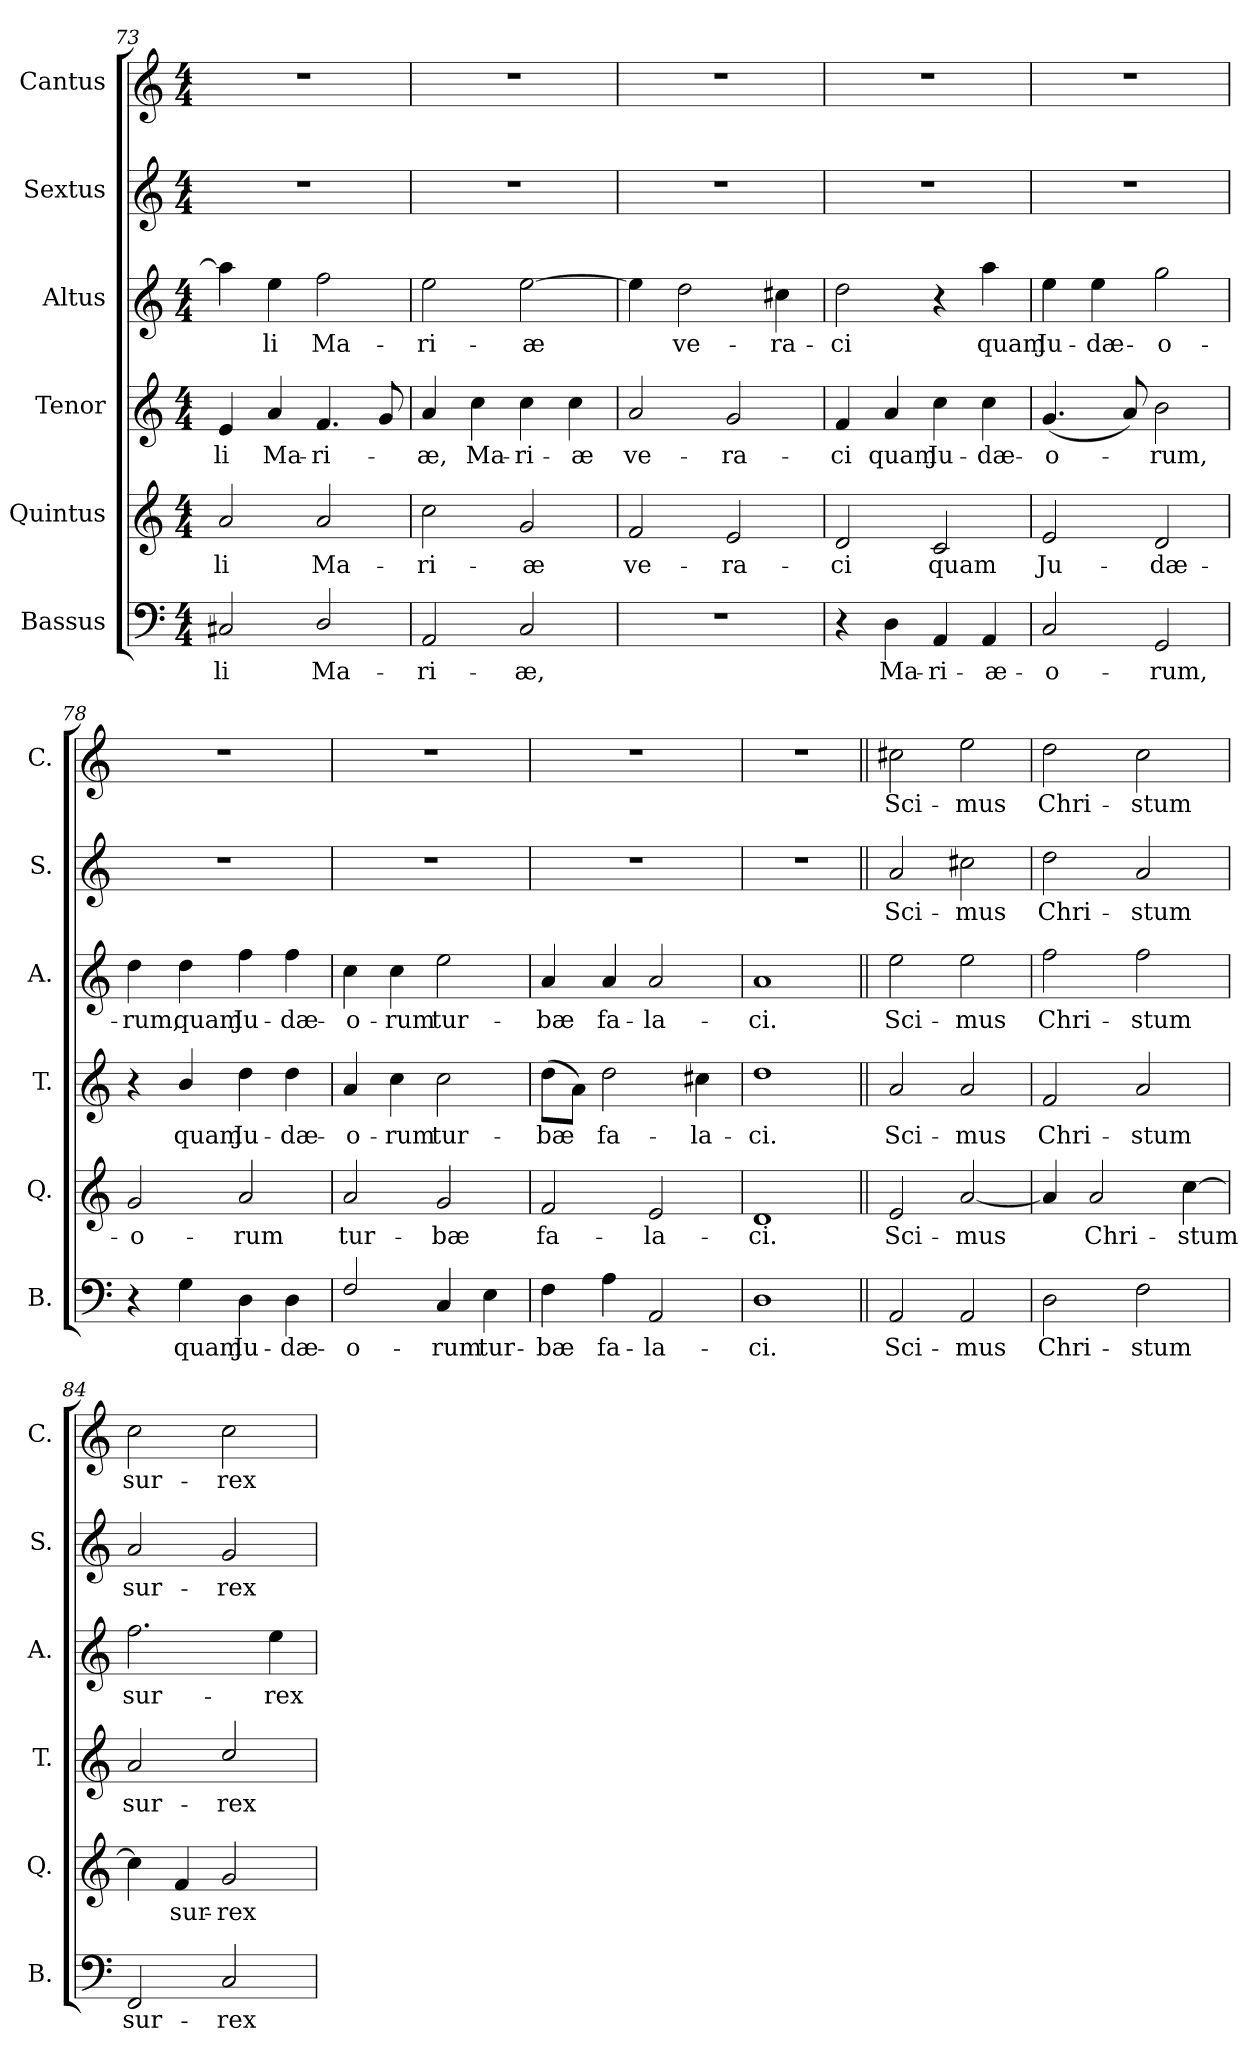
**kern	**text	**kern	**text	**kern	**text	**kern	**text	**kern	**text	**kern	**text
*part6	*part6	*part5	*part5	*part4	*part4	*part3	*part3	*part2	*part2	*part1	*part1
*staff6	*staff6	*staff5	*staff5	*staff4	*staff4	*staff3	*staff3	*staff2	*staff2	*staff1	*staff1
*I"Bassus	*	*I"Quintus	*	*I"Tenor	*	*I"Altus	*	*I"Sextus	*	*I"Cantus	*
*I'B.	*	*I'Q.	*	*I'T.	*	*I'A.	*	*I'S.	*	*I'C.	*
*clefF4	*	*clefG2	*	*clefG2	*	*clefG2	*	*clefG2	*	*clefG2	*
*	*	*ITrd7c12	*	*ITrd7c12	*	*ITrd7c12	*	*	*	*	*
*k[]	*	*k[]	*	*k[]	*	*k[]	*	*k[]	*	*k[]	*
*C:	*	*C:	*	*C:	*	*C:	*	*C:	*	*C:	*
*M4/4	*	*M4/4	*	*M4/4	*	*M4/4	*	*M4/4	*	*M4/4	*
=73	=73	=73	=73	=73	=73	=73	=73	=73	=73	=73	=73
!	!LO:LY:b	!	!LO:LY:b	!	!LO:LY:b	!	!	!	!	!	!
2C#X/	-li	2A/	-li	4E/	-li	4a\]	.	1r	.	1r	.
!	!	!	!	!	!LO:LY:b	!	!LO:LY:b	!	!	!	!
.	.	.	.	4A/	Ma-	4e\	-li	.	.	.	.
!	!LO:LY:b	!	!LO:LY:b	!	!LO:LY:b	!	!LO:LY:b	!	!	!	!
2D/	Ma-	2A/	Ma-	4.F/	-ri-	2f\	Ma-	.	.	.	.
.	.	.	.	8G/	.	.	.	.	.	.	.
=74	=74	=74	=74	=74	=74	=74	=74	=74	=74	=74	=74
!	!LO:LY:b	!	!LO:LY:b	!	!LO:LY:b	!	!LO:LY:b	!	!	!	!
2AA/	-ri-	2c\	-ri-	4A/	-æ,	2e\	-ri-	1r	.	1r	.
!	!	!	!	!	!LO:LY:b	!	!	!	!	!	!
.	.	.	.	4c\	Ma-	.	.	.	.	.	.
!	!LO:LY:b	!	!LO:LY:b	!	!LO:LY:b	!	!LO:LY:b	!	!	!	!
2C/	-æ,	2G/	-æ	4c\	-ri-	[>2e\	-æ	.	.	.	.
!	!	!	!	!	!LO:LY:b	!	!	!	!	!	!
.	.	.	.	4c\	-æ	.	.	.	.	.	.
=75	=75	=75	=75	=75	=75	=75	=75	=75	=75	=75	=75
!	!	!	!LO:LY:b	!	!LO:LY:b	!	!	!	!	!	!
1r	.	2F/	ve-	2A/	ve-	4e\]	.	1r	.	1r	.
!	!	!	!	!	!	!	!LO:LY:b	!	!	!	!
.	.	.	.	.	.	2d\	ve-	.	.	.	.
!	!	!	!LO:LY:b	!	!LO:LY:b	!	!	!	!	!	!
.	.	2E/	-ra-	2G/	-ra-	.	.	.	.	.	.
!	!	!	!	!	!	!	!LO:LY:b	!	!	!	!
.	.	.	.	.	.	4c#X\	-ra-	.	.	.	.
=76	=76	=76	=76	=76	=76	=76	=76	=76	=76	=76	=76
!	!	!	!LO:LY:b	!	!LO:LY:b	!	!LO:LY:b	!	!	!	!
4r	.	2D/	-ci	4F/	-ci	2d\	-ci	1r	.	1r	.
!	!LO:LY:b	!	!	!	!LO:LY:b	!	!	!	!	!	!
4D\	Ma-	.	.	4A/	quam	.	.	.	.	.	.
!	!LO:LY:b	!	!LO:LY:b	!	!LO:LY:b	!	!	!	!	!	!
4AA/	-ri-	2C/	quam	4c\	Ju-	4r	.	.	.	.	.
!	!LO:LY:b	!	!	!	!LO:LY:b	!	!LO:LY:b	!	!	!	!
4AA/	-æ-	.	.	4c\	-dæ-	4a\	quam	.	.	.	.
=77	=77	=77	=77	=77	=77	=77	=77	=77	=77	=77	=77
!	!LO:LY:b	!	!LO:LY:b	!	!LO:LY:b	!	!LO:LY:b	!	!	!	!
2C/	-o-	2E/	Ju-	(<4.G/	-o-	4e\	Ju-	1r	.	1r	.
!	!	!	!	!	!	!	!LO:LY:b	!	!	!	!
.	.	.	.	.	.	4e\	-dæ-	.	.	.	.
.	.	.	.	8A/)	.	.	.	.	.	.	.
!	!LO:LY:b	!	!LO:LY:b	!	!LO:LY:b	!	!LO:LY:b	!	!	!	!
2GG/	-rum,	2D/	-dæ-	2B\	-rum,	2g\	-o-	.	.	.	.
=78	=78	=78	=78	=78	=78	=78	=78	=78	=78	=78	=78
!	!	!	!LO:LY:b	!	!	!	!LO:LY:b	!	!	!	!
4r	.	2G/	-o-	4r	.	4d\	-rum,	1r	.	1r	.
!	!LO:LY:b	!	!	!	!LO:LY:b	!	!LO:LY:b	!	!	!	!
4G\	quam	.	.	4B/	quam	4d\	quam	.	.	.	.
!	!LO:LY:b	!	!LO:LY:b	!	!LO:LY:b	!	!LO:LY:b	!	!	!	!
4D\	Ju-	2A/	-rum	4d\	Ju-	4f\	Ju-	.	.	.	.
!	!LO:LY:b	!	!	!	!LO:LY:b	!	!LO:LY:b	!	!	!	!
4D\	-dæ-	.	.	4d\	-dæ-	4f\	-dæ-	.	.	.	.
!!LO:PB:g=z
=79	=79	=79	=79	=79	=79	=79	=79	=79	=79	=79	=79
!	!LO:LY:b	!	!LO:LY:b	!	!LO:LY:b	!	!LO:LY:b	!	!	!	!
2F/	-o-	2A/	tur-	4A/	-o-	4c\	-o-	1r	.	1r	.
!	!	!	!	!	!LO:LY:b	!	!LO:LY:b	!	!	!	!
.	.	.	.	4c\	-rum	4c\	-rum	.	.	.	.
!	!LO:LY:b	!	!LO:LY:b	!	!LO:LY:b	!	!LO:LY:b	!	!	!	!
4C/	-rum	2G/	-bæ	2c\	tur-	2e\	tur-	.	.	.	.
!	!LO:LY:b	!	!	!	!	!	!	!	!	!	!
4E\	tur-	.	.	.	.	.	.	.	.	.	.
=80	=80	=80	=80	=80	=80	=80	=80	=80	=80	=80	=80
!	!LO:LY:b	!	!LO:LY:b	!	!LO:LY:b	!	!LO:LY:b	!	!	!	!
4F\	-bæ	2F/	fa-	(>8d\L	-bæ	4A/	-bæ	1r	.	1r	.
.	.	.	.	8A\J)	.	.	.	.	.	.	.
!	!LO:LY:b	!	!	!	!LO:LY:b	!	!LO:LY:b	!	!	!	!
4A\	fa-	.	.	2d\	fa-	4A/	fa-	.	.	.	.
!	!LO:LY:b	!	!LO:LY:b	!	!	!	!LO:LY:b	!	!	!	!
2AA/	-la-	2E/	-la-	.	.	2A/	-la-	.	.	.	.
!	!	!	!	!	!LO:LY:b	!	!	!	!	!	!
.	.	.	.	4c#X\	-la-	.	.	.	.	.	.
=81	=81	=81	=81	=81	=81	=81	=81	=81	=81	=81	=81
!	!LO:LY:b	!	!LO:LY:b	!	!LO:LY:b	!	!LO:LY:b	!	!	!	!
1D	-ci.	1D	-ci.	1d	-ci.	1A	-ci.	1r	.	1r	.
=82||	=82||	=82||	=82||	=82||	=82||	=82||	=82||	=82||	=82||	=82||	=82||
!	!LO:LY:b	!	!LO:LY:b	!	!LO:LY:b	!	!LO:LY:b	!	!LO:LY:b	!	!LO:LY:b
2AA/	Sci-	2E/	Sci-	2A/	Sci-	2e\	Sci-	2a/	Sci-	2cc#X\	Sci-
!	!LO:LY:b	!	!LO:LY:b	!	!LO:LY:b	!	!LO:LY:b	!	!LO:LY:b	!	!LO:LY:b
2AA/	-mus	[<2A/	-mus	2A/	-mus	2e\	-mus	2cc#X\	-mus	2ee\	-mus
=83	=83	=83	=83	=83	=83	=83	=83	=83	=83	=83	=83
!	!LO:LY:b	!	!	!	!LO:LY:b	!	!LO:LY:b	!	!LO:LY:b	!	!LO:LY:b
2D\	Chri-	4A/]	.	2F/	Chri-	2f\	Chri-	2dd\	Chri-	2dd\	Chri-
!	!	!	!LO:LY:b	!	!	!	!	!	!	!	!
.	.	2A/	Chri-	.	.	.	.	.	.	.	.
!	!LO:LY:b	!	!	!	!LO:LY:b	!	!LO:LY:b	!	!LO:LY:b	!	!LO:LY:b
2F\	-stum	.	.	2A/	-stum	2f\	-stum	2a/	-stum	2cc\	-stum
!	!	!	!LO:LY:b	!	!	!	!	!	!	!	!
.	.	[>4c\	-stum	.	.	.	.	.	.	.	.
=84	=84	=84	=84	=84	=84	=84	=84	=84	=84	=84	=84
!	!LO:LY:b	!	!	!	!LO:LY:b	!	!LO:LY:b	!	!LO:LY:b	!	!LO:LY:b
2FF/	sur-	4c\]	.	2A/	sur-	2.f\	sur-	2a/	sur-	2cc\	sur-
!	!	!	!LO:LY:b	!	!	!	!	!	!	!	!
.	.	4F/	sur-	.	.	.	.	.	.	.	.
!	!LO:LY:b	!	!LO:LY:b	!	!LO:LY:b	!	!	!	!LO:LY:b	!	!LO:LY:b
2C/	-rex-	2G/	-rex-	2c/	-rex-	.	.	2g/	-rex-	2cc\	-rex-
!	!	!	!	!	!	!	!LO:LY:b	!	!	!	!
.	.	.	.	.	.	4e\	-rex-	.	.	.	.
=	=	=	=	=	=	=	=	=	=	=	=
*-	*-	*-	*-	*-	*-	*-	*-	*-	*-	*-	*-
